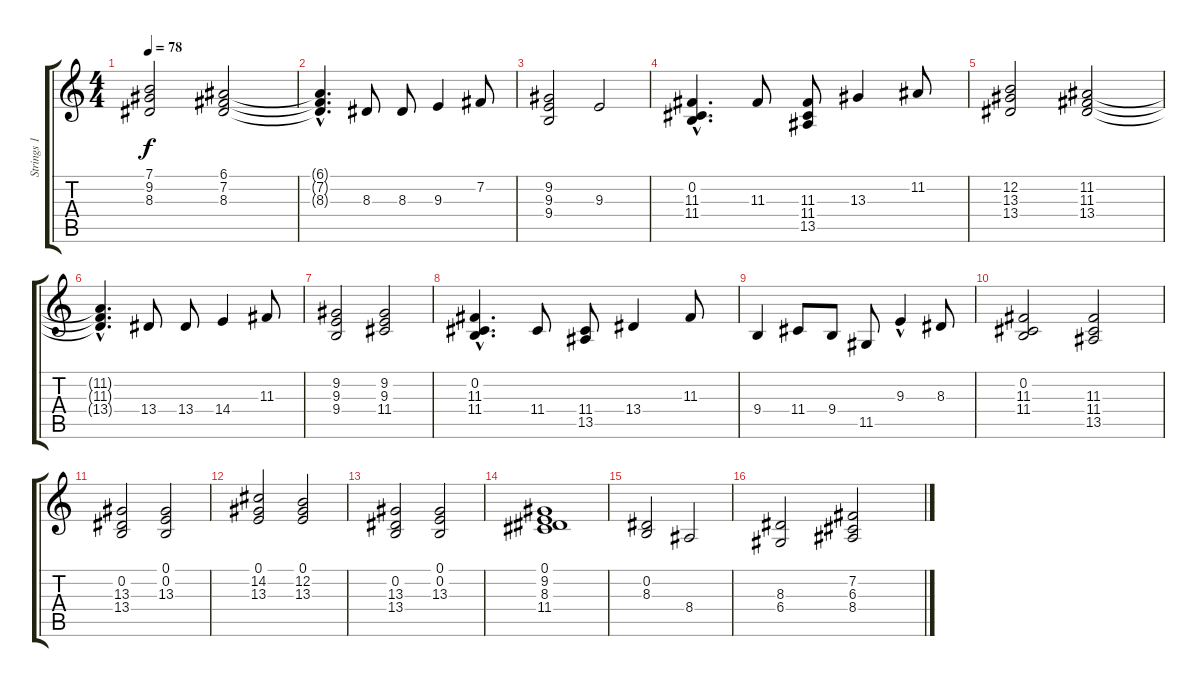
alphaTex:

\track ("Strings 1" "Strings 1") {instrument stringensemble1}
\staff {score tabs}
\tuning (E4 B3 G3 D3 A2 E2) {hide}
\ts (4 4)
\tempo 78
\clef g2
\ks c
(7.1 9.2 8.3).2{dy f} (6.1 7.2 8.3).2 |
(6.1{t} 7.2{hac t} 8.3{hac t}).4{d} 8.3.8 8.3.8 9.3.4 7.2.8 |
(9.2 9.3 9.4).2 9.3.2 |
(0.2 11.3{hac} 11.4).4{d} 11.3.8 (11.3 11.4 13.5).8 13.3.4 11.2.8 |
(12.2 13.3 13.4).2 (11.2 11.3 13.4).2 |
(11.2{t} 11.3{hac t} 13.4{hac t}).4{d} 13.4.8 13.4.8 14.4.4 11.3.8 |
(9.2 9.3 9.4).2 (9.2 9.3 11.4).2 |
(0.2 11.3{hac} 11.4{hac}).4{d} 11.4.8 (11.4 13.5).8 13.4.4 11.3.8 |
9.4.4 11.4.8 9.4.8 11.5.8 9.3{hac}.4 8.3.8 |
(0.2 11.3 11.4).2 (11.3 11.4 13.5).2 |
(0.2 13.3 13.4).2 (0.1 0.2 13.3).2 |
(0.1 14.2 13.3).2 (0.1 12.2 13.3).2 |
(0.2 13.3 13.4).2 (0.1 0.2 13.3).2 |
(0.1 9.2 8.3 11.4).1 |
(0.2 8.3).2 8.4.2 |
(8.3 6.4).2 (7.2 6.3 8.4).2
